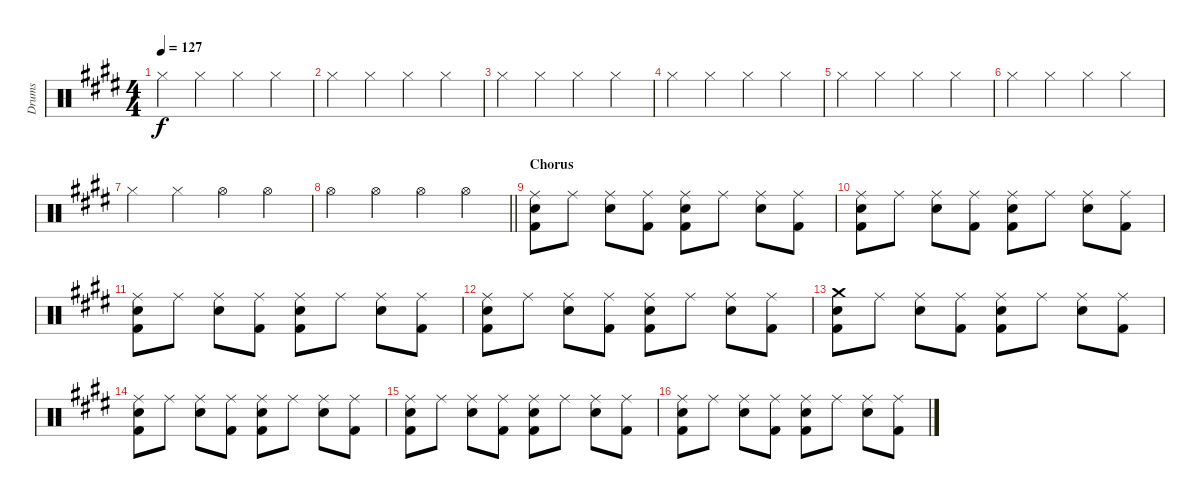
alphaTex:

\track ("Drums" "Drums") {instrument percussion}
\staff {score}
\articulation defaults
\ts (4 4)
\tempo 127
\clef neutral
\ks e "Hi-Hat (closed)".4{dy f} "Hi-Hat (closed)".4 "Hi-Hat (closed)".4 "Hi-Hat (closed)".4
|
"Hi-Hat (closed)".4 "Hi-Hat (closed)".4 "Hi-Hat (closed)".4 "Hi-Hat (closed)".4 |
"Hi-Hat (closed)".4 "Hi-Hat (closed)".4 "Hi-Hat (closed)".4 "Hi-Hat (closed)".4 |
"Hi-Hat (closed)".4 "Hi-Hat (closed)".4 "Hi-Hat (closed)".4 "Hi-Hat (closed)".4 |
"Hi-Hat (closed)".4 "Hi-Hat (closed)".4 "Hi-Hat (closed)".4 "Hi-Hat (closed)".4 |
"Hi-Hat (closed)".4 "Hi-Hat (closed)".4 "Hi-Hat (closed)".4 "Hi-Hat (closed)".4 |
"Hi-Hat (closed)".4 "Hi-Hat (closed)".4 "Hi-Hat (open)".4 "Hi-Hat (open)".4 |
\barLineRight lightlight "Hi-Hat (open)".4 "Hi-Hat (open)".4 "Hi-Hat (open)".4 "Hi-Hat (open)".4
|
\section ("" "Chorus")
("Ride (middle)" "Snare (hit) 2" "Kick (hit) 2").8 "Ride (middle)".8 ("Ride (middle)" "Snare (hit) 2").8 ("Ride (middle)" "Kick (hit) 2").8 ("Ride (middle)" "Snare (hit) 2" "Kick (hit) 2").8 "Ride (middle)".8 ("Ride (middle)" "Snare (hit) 2").8 ("Ride (middle)" "Kick (hit) 2").8 |
("Ride (middle)" "Snare (hit) 2" "Kick (hit) 2").8 "Ride (middle)".8 ("Ride (middle)" "Snare (hit) 2").8 ("Ride (middle)" "Kick (hit) 2").8 ("Ride (middle)" "Snare (hit) 2" "Kick (hit) 2").8 "Ride (middle)".8 ("Ride (middle)" "Snare (hit) 2").8 ("Ride (middle)" "Kick (hit) 2").8 |
("Ride (middle)" "Snare (hit) 2" "Kick (hit) 2").8 "Ride (middle)".8 ("Ride (middle)" "Snare (hit) 2").8 ("Ride (middle)" "Kick (hit) 2").8 ("Ride (middle)" "Snare (hit) 2" "Kick (hit) 2").8 "Ride (middle)".8 ("Ride (middle)" "Snare (hit) 2").8 ("Ride (middle)" "Kick (hit) 2").8 |
("Ride (middle)" "Snare (hit) 2" "Kick (hit) 2").8 "Ride (middle)".8 ("Ride (middle)" "Snare (hit) 2").8 ("Ride (middle)" "Kick (hit) 2").8 ("Ride (middle)" "Snare (hit) 2" "Kick (hit) 2").8 "Ride (middle)".8 ("Ride (middle)" "Snare (hit) 2").8 ("Ride (middle)" "Kick (hit) 2").8 |
("Crash medium (hit)" "Snare (hit) 2" "Kick (hit) 2").8 "Ride (middle)".8 ("Ride (middle)" "Snare (hit) 2").8 ("Ride (middle)" "Kick (hit) 2").8 ("Ride (middle)" "Snare (hit) 2" "Kick (hit) 2").8 "Ride (middle)".8 ("Ride (middle)" "Snare (hit) 2").8 ("Ride (middle)" "Kick (hit) 2").8 |
("Ride (middle)" "Snare (hit) 2" "Kick (hit) 2").8 "Ride (middle)".8 ("Ride (middle)" "Snare (hit) 2").8 ("Ride (middle)" "Kick (hit) 2").8 ("Ride (middle)" "Snare (hit) 2" "Kick (hit) 2").8 "Ride (middle)".8 ("Ride (middle)" "Snare (hit) 2").8 ("Ride (middle)" "Kick (hit) 2").8 |
("Ride (middle)" "Snare (hit) 2" "Kick (hit) 2").8 "Ride (middle)".8 ("Ride (middle)" "Snare (hit) 2").8 ("Ride (middle)" "Kick (hit) 2").8 ("Ride (middle)" "Snare (hit) 2" "Kick (hit) 2").8 "Ride (middle)".8 ("Ride (middle)" "Snare (hit) 2").8 ("Ride (middle)" "Kick (hit) 2").8 |
("Ride (middle)" "Snare (hit) 2" "Kick (hit) 2").8 "Ride (middle)".8 ("Ride (middle)" "Snare (hit) 2").8 ("Ride (middle)" "Kick (hit) 2").8 ("Ride (middle)" "Snare (hit) 2" "Kick (hit) 2").8 "Ride (middle)".8 ("Ride (middle)" "Snare (hit) 2").8 ("Ride (middle)" "Kick (hit) 2").8
